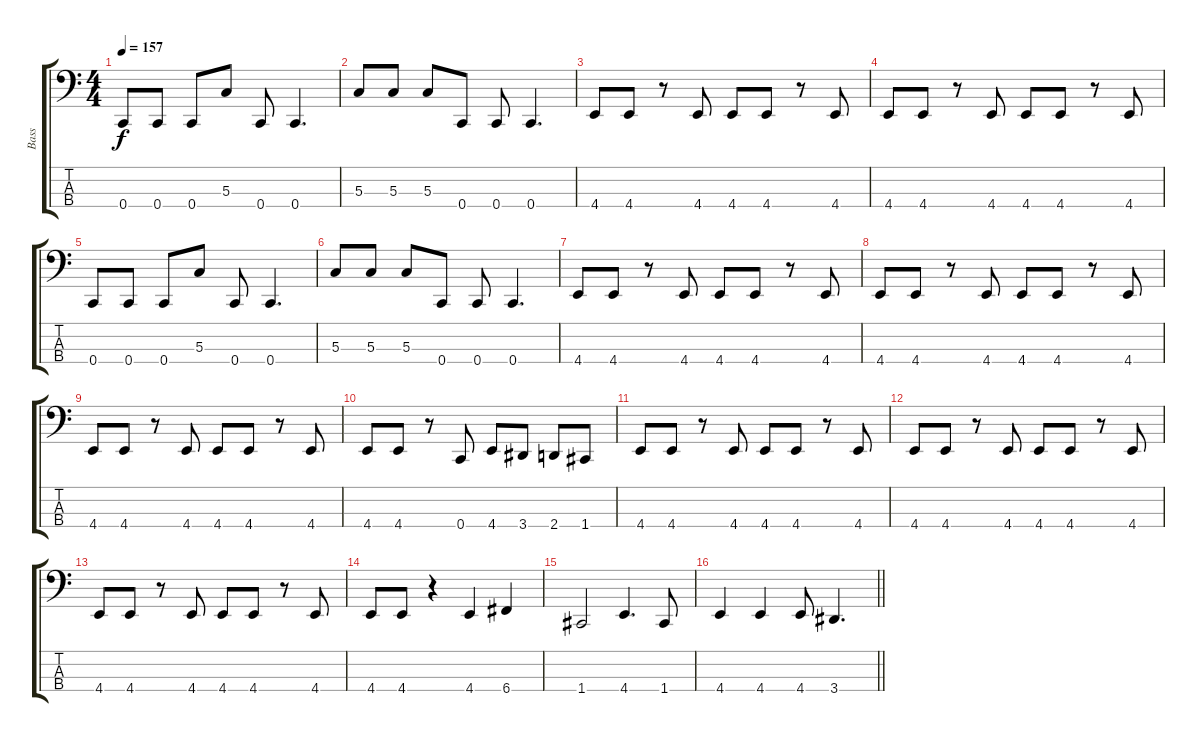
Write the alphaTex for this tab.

\track ("Bass" "Bass") {instrument electricbassfinger}
\staff {score tabs}
\tuning (G2 C2 G1 C1) {hide}
\ts (4 4)
\tempo 157
\clef f4
\ks c
0.4.8{dy f} 0.4.8 0.4.8 5.3.8 0.4.8 0.4.4{d} |
5.3.8 5.3.8 5.3.8 0.4.8 0.4.8 0.4.4{d} |
4.4.8 4.4.8 r.8 4.4.8 4.4.8 4.4.8 r.8 4.4.8 |
4.4.8 4.4.8 r.8 4.4.8 4.4.8 4.4.8 r.8 4.4.8 |
0.4.8 0.4.8 0.4.8 5.3.8 0.4.8 0.4.4{d} |
5.3.8 5.3.8 5.3.8 0.4.8 0.4.8 0.4.4{d} |
4.4.8 4.4.8 r.8 4.4.8 4.4.8 4.4.8 r.8 4.4.8 |
4.4.8 4.4.8 r.8 4.4.8 4.4.8 4.4.8 r.8 4.4.8 |
4.4.8 4.4.8 r.8 4.4.8 4.4.8 4.4.8 r.8 4.4.8 |
4.4.8 4.4.8 r.8 0.4.8 4.4.8 3.4.8 2.4.8 1.4.8 |
4.4.8 4.4.8 r.8 4.4.8 4.4.8 4.4.8 r.8 4.4.8 |
4.4.8 4.4.8 r.8 4.4.8 4.4.8 4.4.8 r.8 4.4.8 |
4.4.8 4.4.8 r.8 4.4.8 4.4.8 4.4.8 r.8 4.4.8 |
4.4.8 4.4.8 r.4 4.4.4 6.4.4 |
1.4.2 4.4.4{d} 1.4.8 |
\barLineRight lightlight
4.4.4 4.4.4 4.4.8 3.4.4{d}
